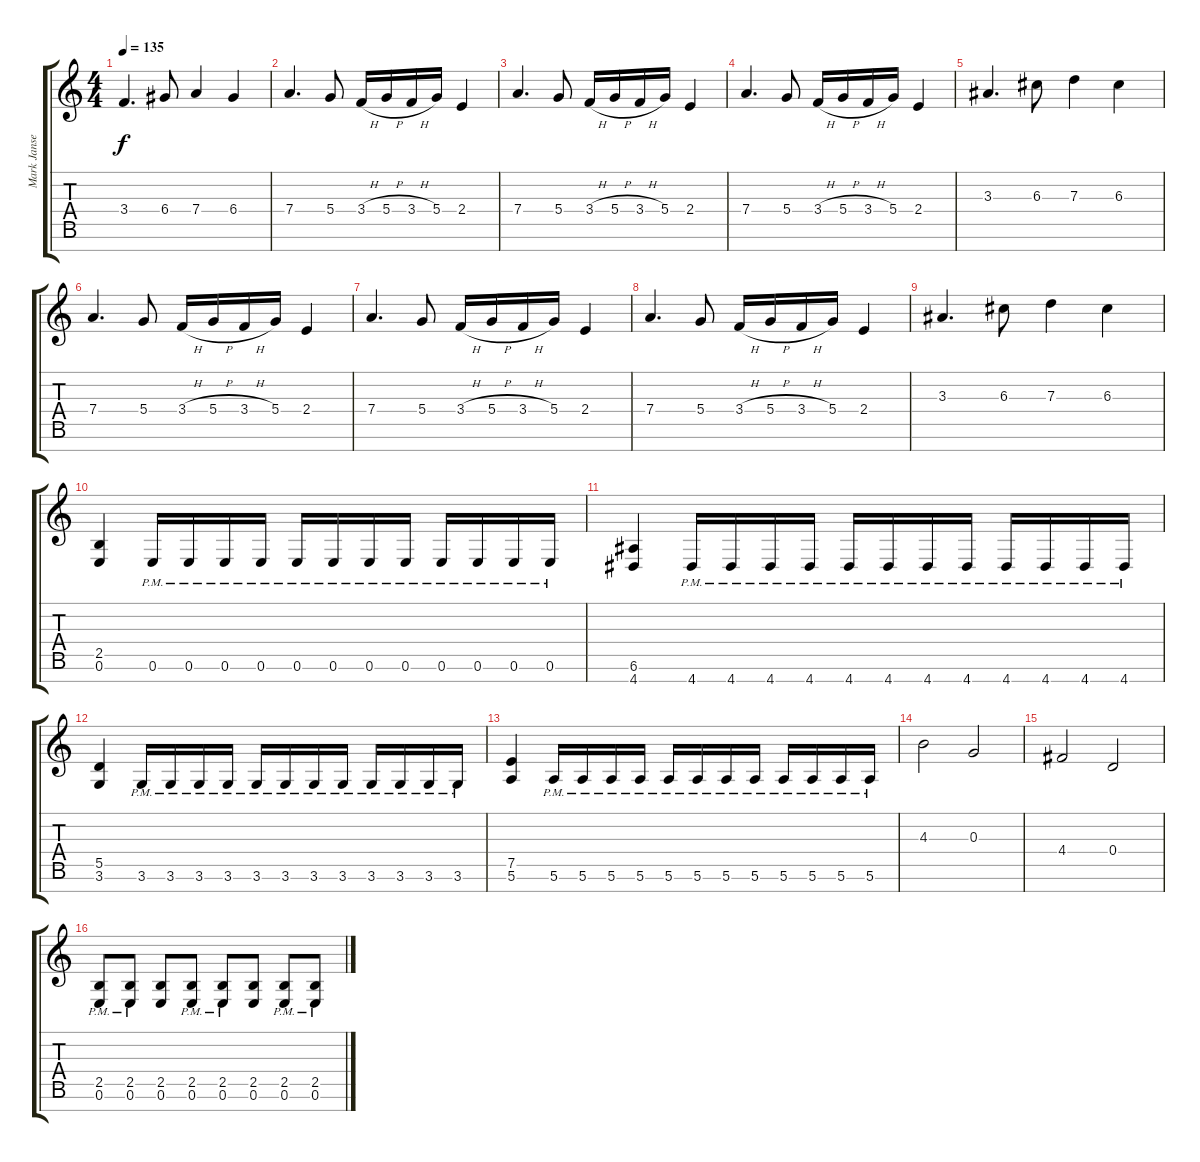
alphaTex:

\track ("Mark Jansen" "Mark Janse") {instrument distortionguitar}
\staff {score tabs}
\tuning (E4 B3 G3 D3 A2 E2 B1) {hide}
\ts (4 4)
\tempo 135
\clef g2
\ks c
3.4.4{d dy f} 6.4.8 7.4.4 6.4.4 |
7.4.4{d} 5.4.8 3.4{h}.16 5.4{h}.16 3.4{h}.16 5.4.16 2.4.4 |
7.4.4{d} 5.4.8 3.4{h}.16 5.4{h}.16 3.4{h}.16 5.4.16 2.4.4 |
7.4.4{d} 5.4.8 3.4{h}.16 5.4{h}.16 3.4{h}.16 5.4.16 2.4.4 |
3.3.4{d} 6.3.8 7.3.4 6.3.4 |
7.4.4{d} 5.4.8 3.4{h}.16 5.4{h}.16 3.4{h}.16 5.4.16 2.4.4 |
7.4.4{d} 5.4.8 3.4{h}.16 5.4{h}.16 3.4{h}.16 5.4.16 2.4.4 |
7.4.4{d} 5.4.8 3.4{h}.16 5.4{h}.16 3.4{h}.16 5.4.16 2.4.4 |
3.3.4{d} 6.3.8 7.3.4 6.3.4 |
(2.5 0.6).4 0.6{pm}.16 0.6{pm}.16 0.6{pm}.16 0.6{pm}.16 0.6{pm}.16 0.6{pm}.16 0.6{pm}.16 0.6{pm}.16 0.6{pm}.16 0.6{pm}.16 0.6{pm}.16 0.6{pm}.16 |
(6.6 4.7).4 4.7{pm}.16 4.7{pm}.16 4.7{pm}.16 4.7{pm}.16 4.7{pm}.16 4.7{pm}.16 4.7{pm}.16 4.7{pm}.16 4.7{pm}.16 4.7{pm}.16 4.7{pm}.16 4.7{pm}.16 |
(5.5 3.6).4 3.6{pm}.16 3.6{pm}.16 3.6{pm}.16 3.6{pm}.16 3.6{pm}.16 3.6{pm}.16 3.6{pm}.16 3.6{pm}.16 3.6{pm}.16 3.6{pm}.16 3.6{pm}.16 3.6{pm}.16 |
(7.5 5.6).4 5.6{pm}.16 5.6{pm}.16 5.6{pm}.16 5.6{pm}.16 5.6{pm}.16 5.6{pm}.16 5.6{pm}.16 5.6{pm}.16 5.6{pm}.16 5.6{pm}.16 5.6{pm}.16 5.6{pm}.16 |
4.3.2 0.3.2 |
4.4.2 0.4.2 |
(2.5{pm} 0.6{pm}).8 (2.5{pm} 0.6{pm}).8 (2.5 0.6).8 (2.5{pm} 0.6{pm}).8 (2.5{pm} 0.6{pm}).8 (2.5 0.6).8 (2.5{pm} 0.6{pm}).8 (2.5{pm} 0.6{pm}).8
